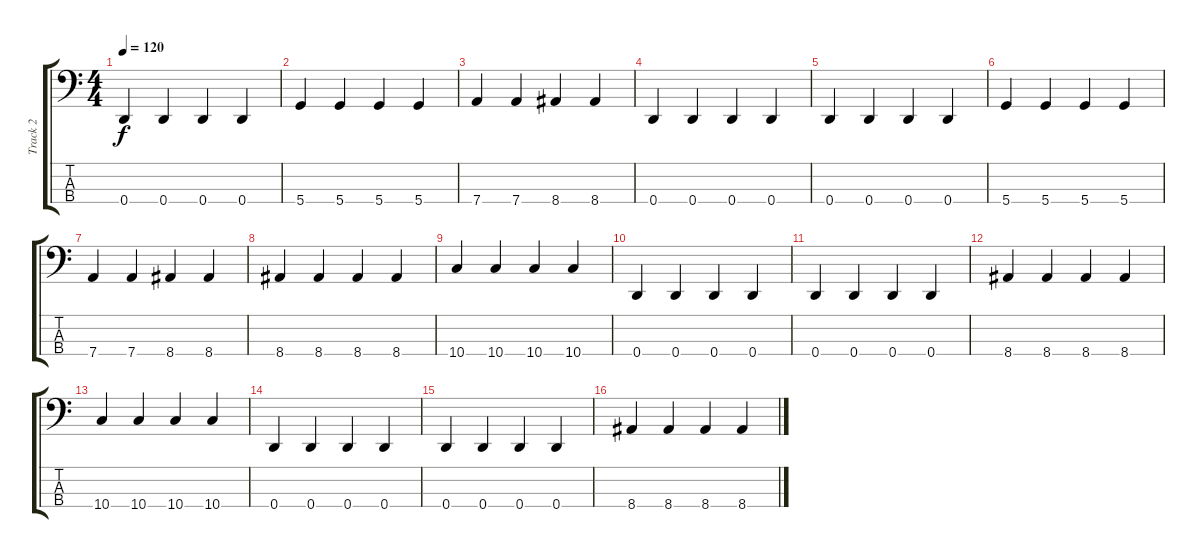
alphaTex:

\track ("Track 2" "Track 2") {instrument electricbassfinger}
\staff {score tabs}
\tuning (G2 D2 A1 D1) {hide}
\ts (4 4)
\tempo 120
\clef f4
\ks c
0.4.4{dy f} 0.4.4 0.4.4 0.4.4 |
5.4.4 5.4.4 5.4.4 5.4.4 |
7.4.4 7.4.4 8.4.4 8.4.4 |
0.4.4 0.4.4 0.4.4 0.4.4 |
0.4.4 0.4.4 0.4.4 0.4.4 |
5.4.4 5.4.4 5.4.4 5.4.4 |
7.4.4 7.4.4 8.4.4 8.4.4 |
8.4.4 8.4.4 8.4.4 8.4.4 |
10.4.4 10.4.4 10.4.4 10.4.4 |
0.4.4 0.4.4 0.4.4 0.4.4 |
0.4.4 0.4.4 0.4.4 0.4.4 |
8.4.4 8.4.4 8.4.4 8.4.4 |
10.4.4 10.4.4 10.4.4 10.4.4 |
0.4.4 0.4.4 0.4.4 0.4.4 |
0.4.4 0.4.4 0.4.4 0.4.4 |
8.4.4 8.4.4 8.4.4 8.4.4
